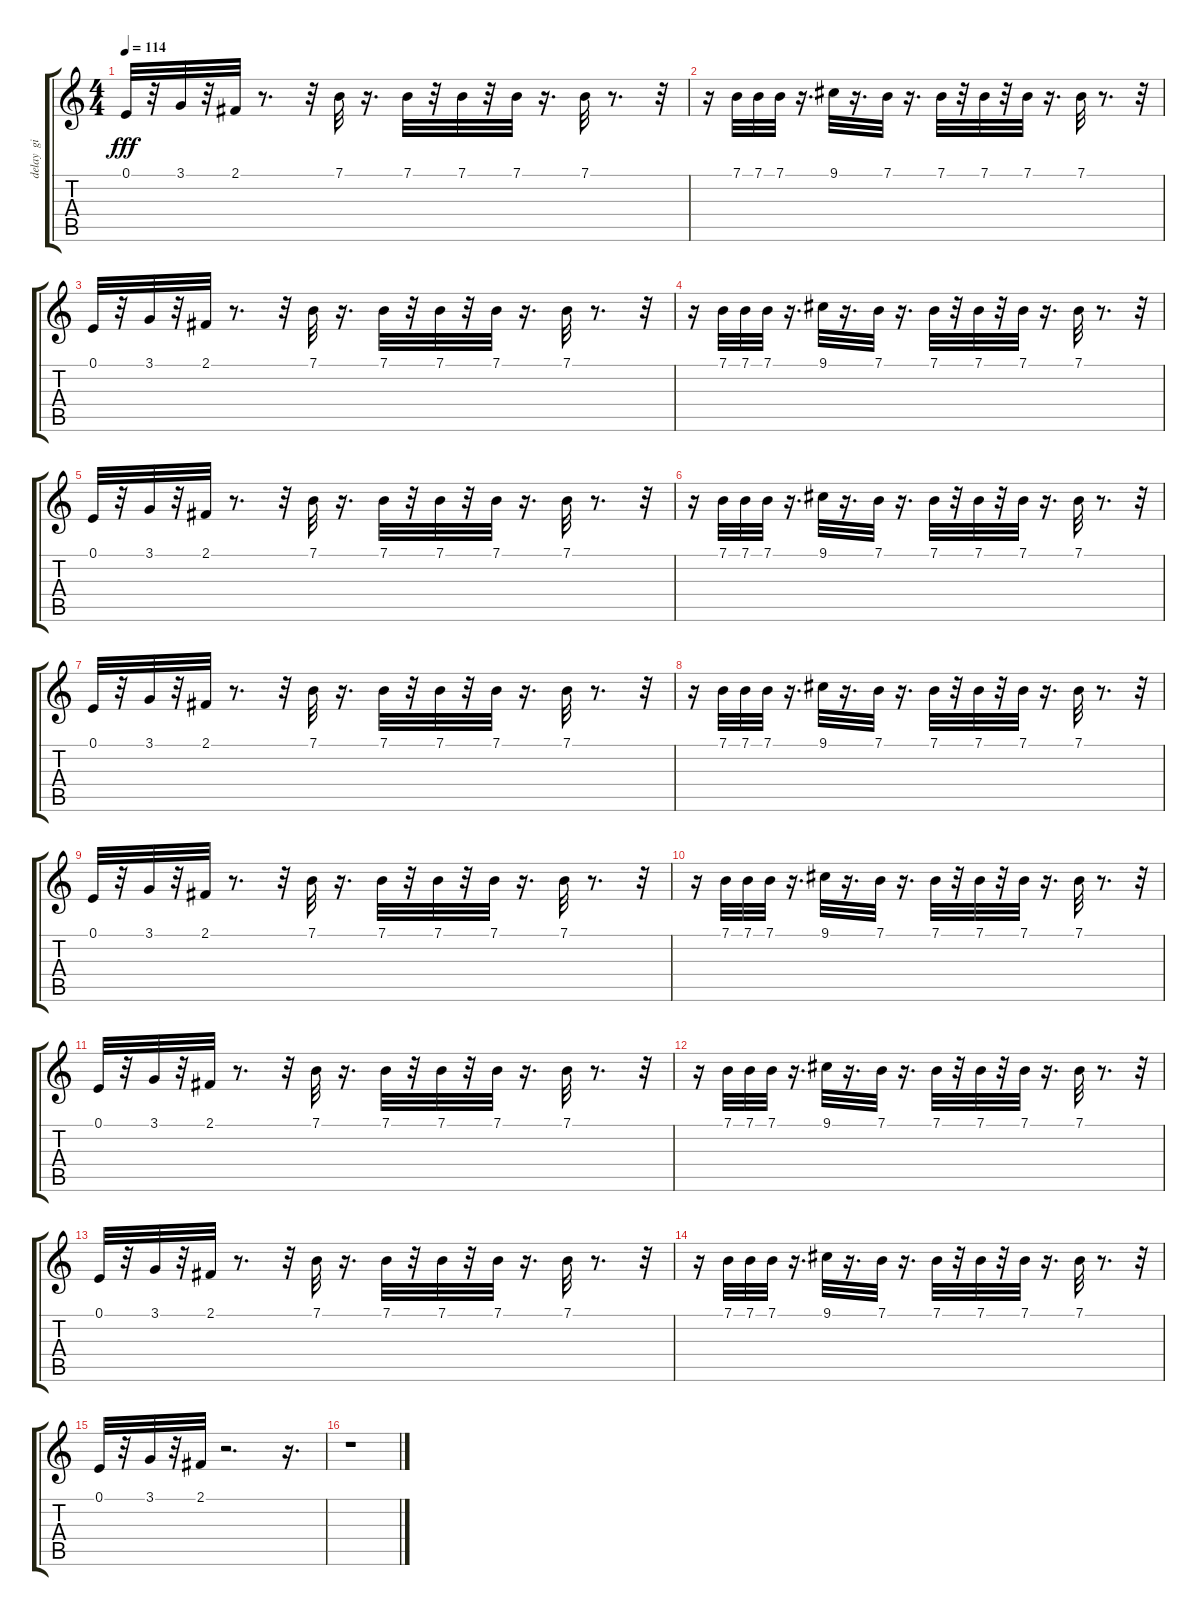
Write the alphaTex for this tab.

\track (" delay  gimmick HPsaw" " delay  gi") {instrument lead2sawtooth}
\staff {score tabs}
\tuning (E4 B3 G3 D3 A2 E2) {hide}
\ts (4 4)
\tempo 114
\clef g2
\ks c
0.1.32{dy fff} r.32 3.1.32 r.32 2.1.32 r.8{d} r.32 7.1.32 r.16{d} 7.1.32 r.32 7.1.32 r.32 7.1.32 r.16{d} 7.1.32 r.8{d} r.32 |
r.16 7.1.32 7.1.32 7.1.32 r.16{d} 9.1.32 r.16{d} 7.1.32 r.16{d} 7.1.32 r.32 7.1.32 r.32 7.1.32 r.16{d} 7.1.32 r.8{d} r.32 |
0.1.32 r.32 3.1.32 r.32 2.1.32 r.8{d} r.32 7.1.32 r.16{d} 7.1.32 r.32 7.1.32 r.32 7.1.32 r.16{d} 7.1.32 r.8{d} r.32 |
r.16 7.1.32 7.1.32 7.1.32 r.16{d} 9.1.32 r.16{d} 7.1.32 r.16{d} 7.1.32 r.32 7.1.32 r.32 7.1.32 r.16{d} 7.1.32 r.8{d} r.32 |
0.1.32 r.32 3.1.32 r.32 2.1.32 r.8{d} r.32 7.1.32 r.16{d} 7.1.32 r.32 7.1.32 r.32 7.1.32 r.16{d} 7.1.32 r.8{d} r.32 |
r.16 7.1.32 7.1.32 7.1.32 r.16{d} 9.1.32 r.16{d} 7.1.32 r.16{d} 7.1.32 r.32 7.1.32 r.32 7.1.32 r.16{d} 7.1.32 r.8{d} r.32 |
0.1.32 r.32 3.1.32 r.32 2.1.32 r.8{d} r.32 7.1.32 r.16{d} 7.1.32 r.32 7.1.32 r.32 7.1.32 r.16{d} 7.1.32 r.8{d} r.32 |
r.16 7.1.32 7.1.32 7.1.32 r.16{d} 9.1.32 r.16{d} 7.1.32 r.16{d} 7.1.32 r.32 7.1.32 r.32 7.1.32 r.16{d} 7.1.32 r.8{d} r.32 |
0.1.32 r.32 3.1.32 r.32 2.1.32 r.8{d} r.32 7.1.32 r.16{d} 7.1.32 r.32 7.1.32 r.32 7.1.32 r.16{d} 7.1.32 r.8{d} r.32 |
r.16 7.1.32 7.1.32 7.1.32 r.16{d} 9.1.32 r.16{d} 7.1.32 r.16{d} 7.1.32 r.32 7.1.32 r.32 7.1.32 r.16{d} 7.1.32 r.8{d} r.32 |
0.1.32 r.32 3.1.32 r.32 2.1.32 r.8{d} r.32 7.1.32 r.16{d} 7.1.32 r.32 7.1.32 r.32 7.1.32 r.16{d} 7.1.32 r.8{d} r.32 |
r.16 7.1.32 7.1.32 7.1.32 r.16{d} 9.1.32 r.16{d} 7.1.32 r.16{d} 7.1.32 r.32 7.1.32 r.32 7.1.32 r.16{d} 7.1.32 r.8{d} r.32 |
0.1.32 r.32 3.1.32 r.32 2.1.32 r.8{d} r.32 7.1.32 r.16{d} 7.1.32 r.32 7.1.32 r.32 7.1.32 r.16{d} 7.1.32 r.8{d} r.32 |
r.16 7.1.32 7.1.32 7.1.32 r.16{d} 9.1.32 r.16{d} 7.1.32 r.16{d} 7.1.32 r.32 7.1.32 r.32 7.1.32 r.16{d} 7.1.32 r.8{d} r.32 |
0.1.32 r.32 3.1.32 r.32 2.1.32 r.2{d} r.16{d} |
r.1
